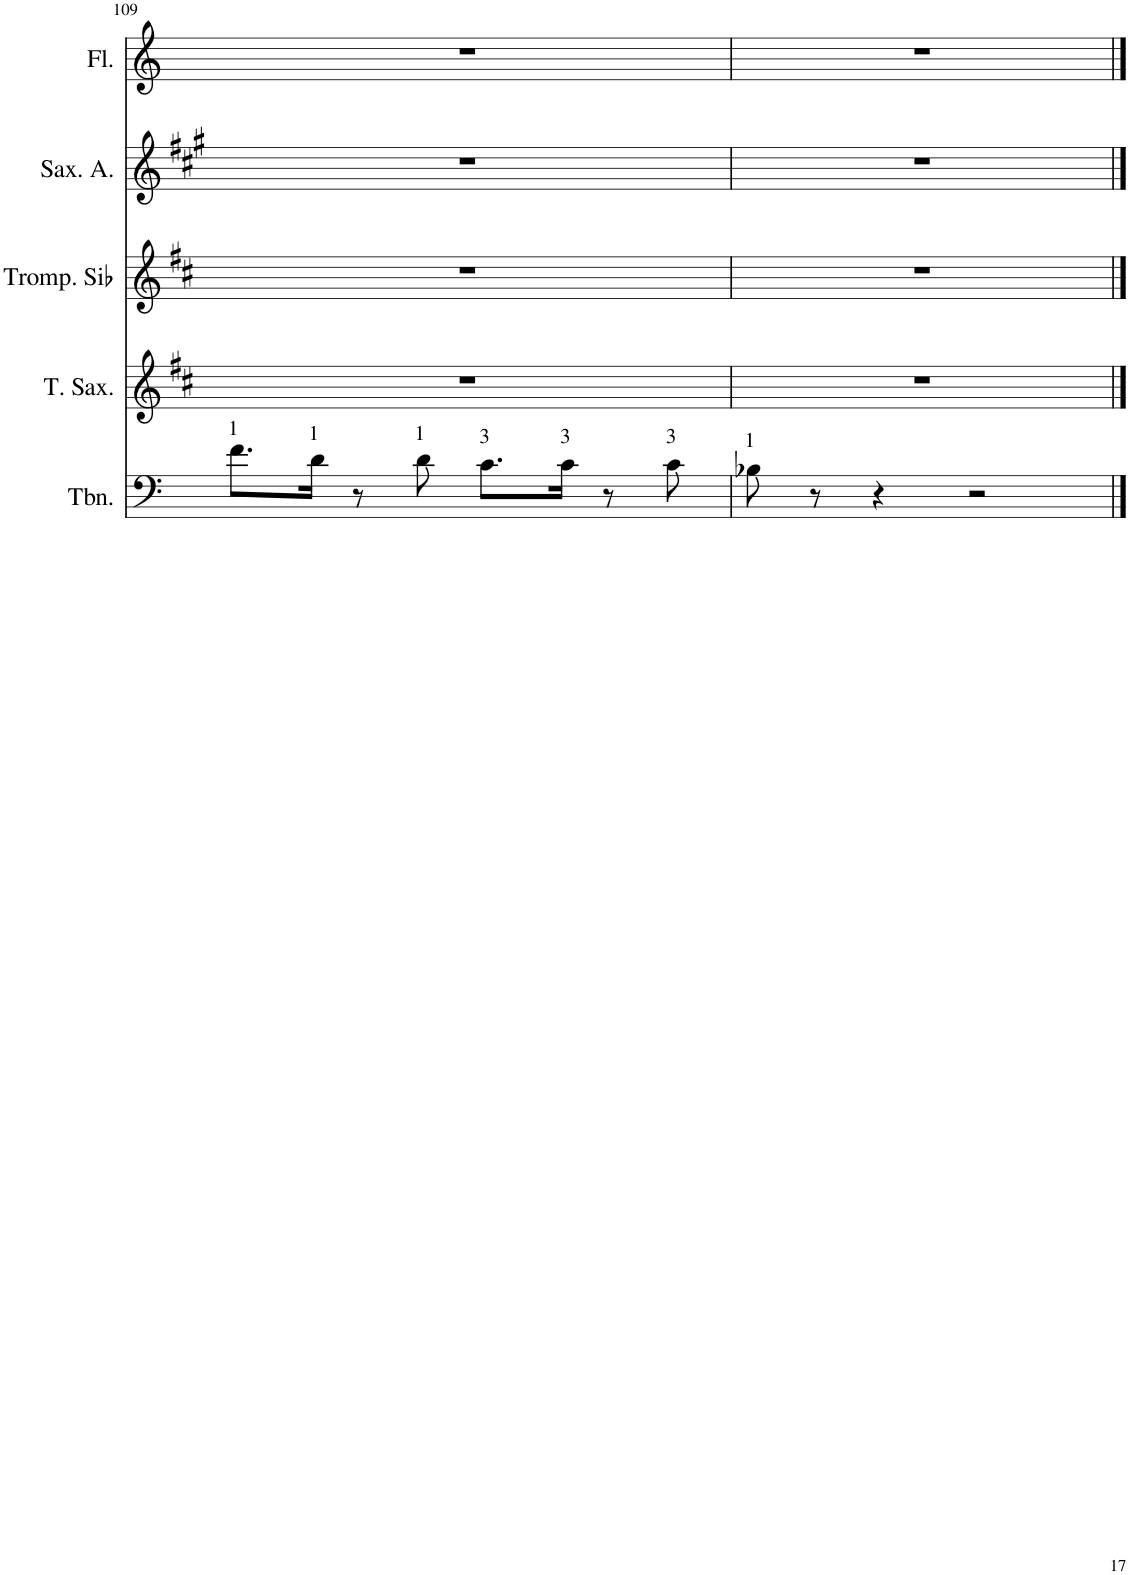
**kern	**kern	**kern	**kern	**kern
*part5	*part4	*part3	*part2	*part1
*staff5	*staff4	*staff3	*staff2	*staff1
*I"Trombone	*I"Tenor Saxophone	*I"Trompette en Sib	*I"Saxophone Alto	*I"Flute
*I'Tbn.	*I'T. Sax.	*I'Tromp. Sib	*I'Sax. A.	*I'Fl.
!!LO:PB:g=z
*clefF4	*clefG2	*clefG2	*clefG2	*clefG2
*	*Trd8c14	*Trd1c2	*Trd5c9	*
*k[]	*k[f#c#]	*k[f#c#]	*k[f#c#g#]	*k[]
*M4/4	*M4/4	*M4/4	*M4/4	*M4/4
=109	=109	=109	=109	=109
!LO:TX:a:t=1	!	!	!	!
8.f\L	1r	1r	1r	1r
!LO:TX:a:t=1	!	!	!	!
16d\Jk	.	.	.	.
8r	.	.	.	.
!LO:TX:a:t=1	!	!	!	!
8d\	.	.	.	.
!LO:TX:a:t=3	!	!	!	!
8.c\L	.	.	.	.
!LO:TX:a:t=3	!	!	!	!
16c\Jk	.	.	.	.
8r	.	.	.	.
!LO:TX:a:t=3	!	!	!	!
8c\	.	.	.	.
=110	=110	=110	=110	=110
!LO:TX:a:t=1	!	!	!	!
8B-X\	1r	1r	1r	1r
8r	.	.	.	.
4r	.	.	.	.
2r	.	.	.	.
==	==	==	==	==
*-	*-	*-	*-	*-
